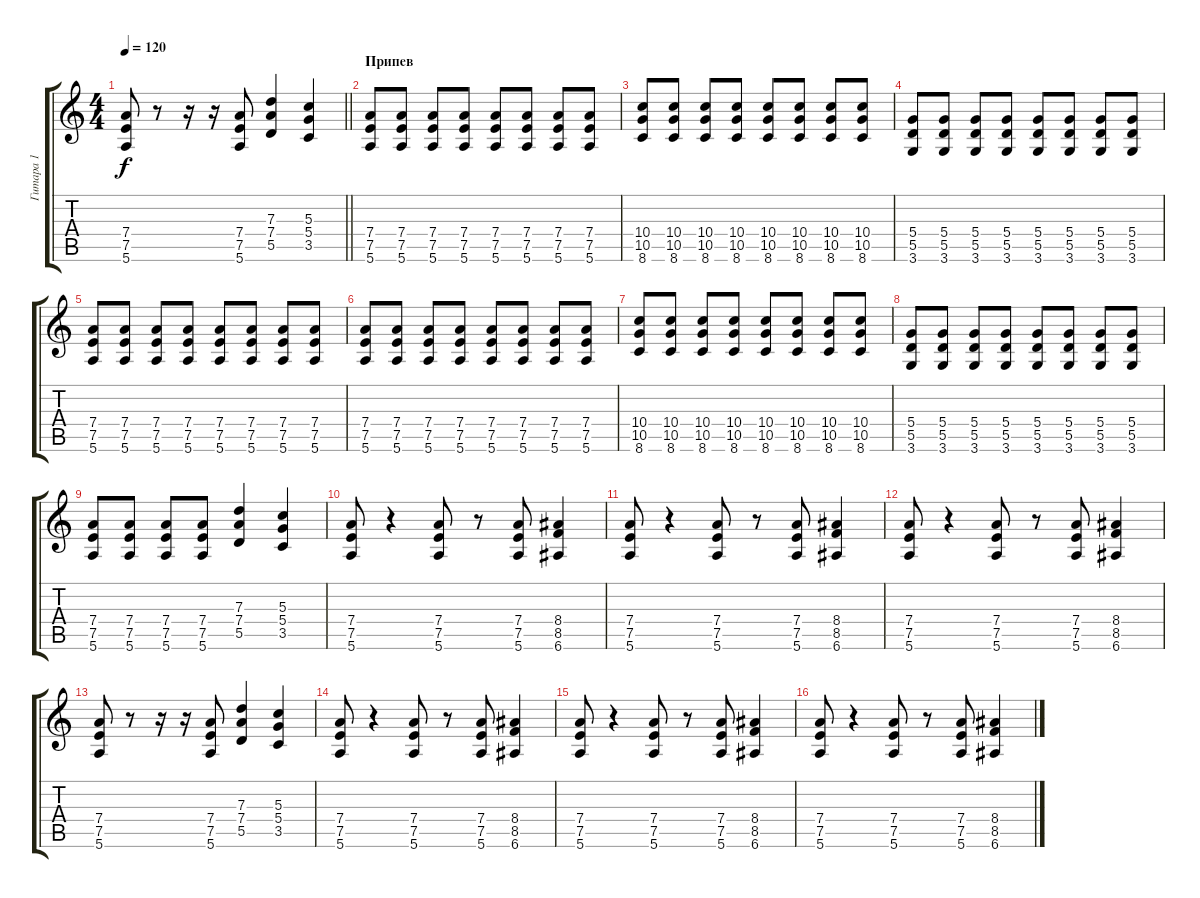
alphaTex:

\track ("Гитара 1" "Гитара 1") {instrument overdrivenguitar}
\staff {score tabs}
\tuning (E4 B3 G3 D3 A2 E2) {hide}
\ts (4 4)
\tempo 120
\clef g2
\barLineRight lightlight
\ks c
(7.4 7.5 5.6).8{dy f} r.8 r.16 r.16 (7.4 7.5 5.6).8 (7.3 7.4 5.5).4 (5.3 5.4 3.5).4 |
\section ("" "Припев")
(7.4 7.5 5.6).8 (7.4 7.5 5.6).8 (7.4 7.5 5.6).8 (7.4 7.5 5.6).8 (7.4 7.5 5.6).8 (7.4 7.5 5.6).8 (7.4 7.5 5.6).8 (7.4 7.5 5.6).8 |
(10.4 10.5 8.6).8 (10.4 10.5 8.6).8 (10.4 10.5 8.6).8 (10.4 10.5 8.6).8 (10.4 10.5 8.6).8 (10.4 10.5 8.6).8 (10.4 10.5 8.6).8 (10.4 10.5 8.6).8 |
(5.4 5.5 3.6).8 (5.4 5.5 3.6).8 (5.4 5.5 3.6).8 (5.4 5.5 3.6).8 (5.4 5.5 3.6).8 (5.4 5.5 3.6).8 (5.4 5.5 3.6).8 (5.4 5.5 3.6).8 |
(7.4 7.5 5.6).8 (7.4 7.5 5.6).8 (7.4 7.5 5.6).8 (7.4 7.5 5.6).8 (7.4 7.5 5.6).8 (7.4 7.5 5.6).8 (7.4 7.5 5.6).8 (7.4 7.5 5.6).8 |
(7.4 7.5 5.6).8 (7.4 7.5 5.6).8 (7.4 7.5 5.6).8 (7.4 7.5 5.6).8 (7.4 7.5 5.6).8 (7.4 7.5 5.6).8 (7.4 7.5 5.6).8 (7.4 7.5 5.6).8 |
(10.4 10.5 8.6).8 (10.4 10.5 8.6).8 (10.4 10.5 8.6).8 (10.4 10.5 8.6).8 (10.4 10.5 8.6).8 (10.4 10.5 8.6).8 (10.4 10.5 8.6).8 (10.4 10.5 8.6).8 |
(5.4 5.5 3.6).8 (5.4 5.5 3.6).8 (5.4 5.5 3.6).8 (5.4 5.5 3.6).8 (5.4 5.5 3.6).8 (5.4 5.5 3.6).8 (5.4 5.5 3.6).8 (5.4 5.5 3.6).8 |
(7.4 7.5 5.6).8 (7.4 7.5 5.6).8 (7.4 7.5 5.6).8 (7.4 7.5 5.6).8 (7.3 7.4 5.5).4 (5.3 5.4 3.5).4 |
(7.4 7.5 5.6).8 r.4 (7.4 7.5 5.6).8 r.8 (7.4 7.5 5.6).8 (8.4 8.5 6.6).4 |
(7.4 7.5 5.6).8 r.4 (7.4 7.5 5.6).8 r.8 (7.4 7.5 5.6).8 (8.4 8.5 6.6).4 |
(7.4 7.5 5.6).8 r.4 (7.4 7.5 5.6).8 r.8 (7.4 7.5 5.6).8 (8.4 8.5 6.6).4 |
(7.4 7.5 5.6).8 r.8 r.16 r.16 (7.4 7.5 5.6).8 (7.3 7.4 5.5).4 (5.3 5.4 3.5).4 |
(7.4 7.5 5.6).8 r.4 (7.4 7.5 5.6).8 r.8 (7.4 7.5 5.6).8 (8.4 8.5 6.6).4 |
(7.4 7.5 5.6).8 r.4 (7.4 7.5 5.6).8 r.8 (7.4 7.5 5.6).8 (8.4 8.5 6.6).4 |
(7.4 7.5 5.6).8 r.4 (7.4 7.5 5.6).8 r.8 (7.4 7.5 5.6).8 (8.4 8.5 6.6).4
